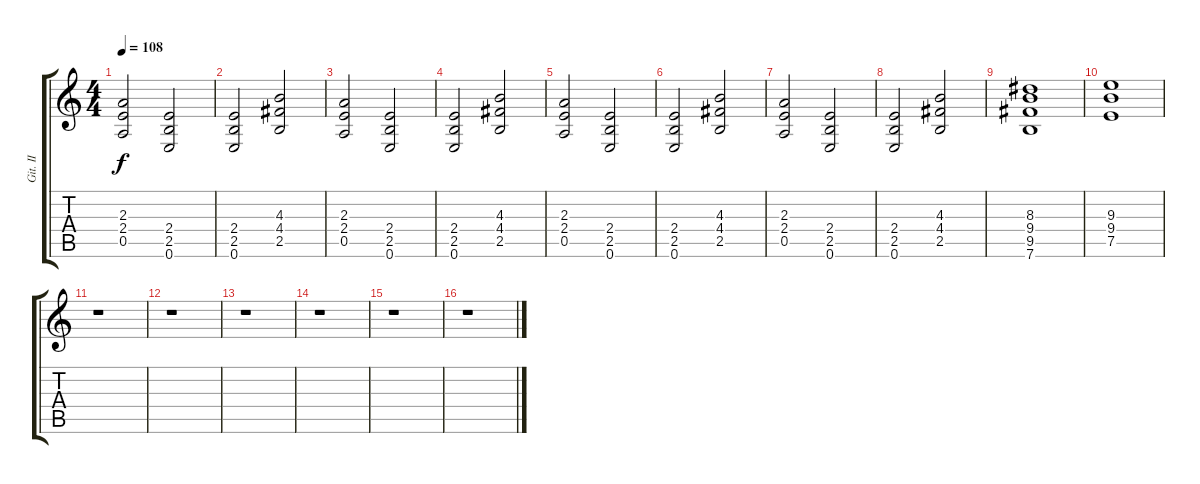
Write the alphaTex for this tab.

\track ("Git. II" "Git. II") {instrument overdrivenguitar}
\staff {score tabs}
\tuning (E4 B3 G3 D3 A2 E2) {hide}
\ts (4 4)
\tempo 108
\clef g2
\ks c
(2.3 2.4 0.5).2{dy f} (2.4 2.5 0.6).2 |
(2.4 2.5 0.6).2 (4.3 4.4 2.5).2 |
(2.3 2.4 0.5).2 (2.4 2.5 0.6).2 |
(2.4 2.5 0.6).2 (4.3 4.4 2.5).2 |
(2.3 2.4 0.5).2 (2.4 2.5 0.6).2 |
(2.4 2.5 0.6).2 (4.3 4.4 2.5).2 |
(2.3 2.4 0.5).2 (2.4 2.5 0.6).2 |
(2.4 2.5 0.6).2 (4.3 4.4 2.5).2 |
(8.3 9.4 9.5 7.6).1 |
(9.3 9.4 7.5).1 |
r.1 |
r.1 |
r.1 |
r.1 |
r.1 |
r.1
